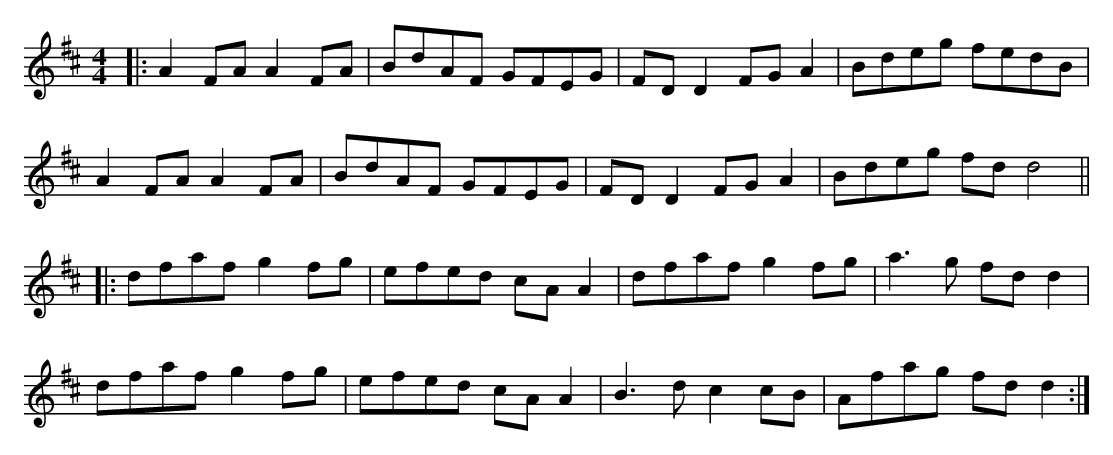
X:1
M:4/4
K:D
|:A2FA A2FA|BdAF GFEG|FD D2 FGA2|Bdeg fedB|
A2FA A2FA|BdAF GFEG|FD D2 FGA2|Bdeg fd d4||
|:dfaf g2fg|efed cAA2|dfaf g2fg|a3g fdd2|
dfaf g2fg|efed cAA2|B3d c2cB|Afag fdd2:|
